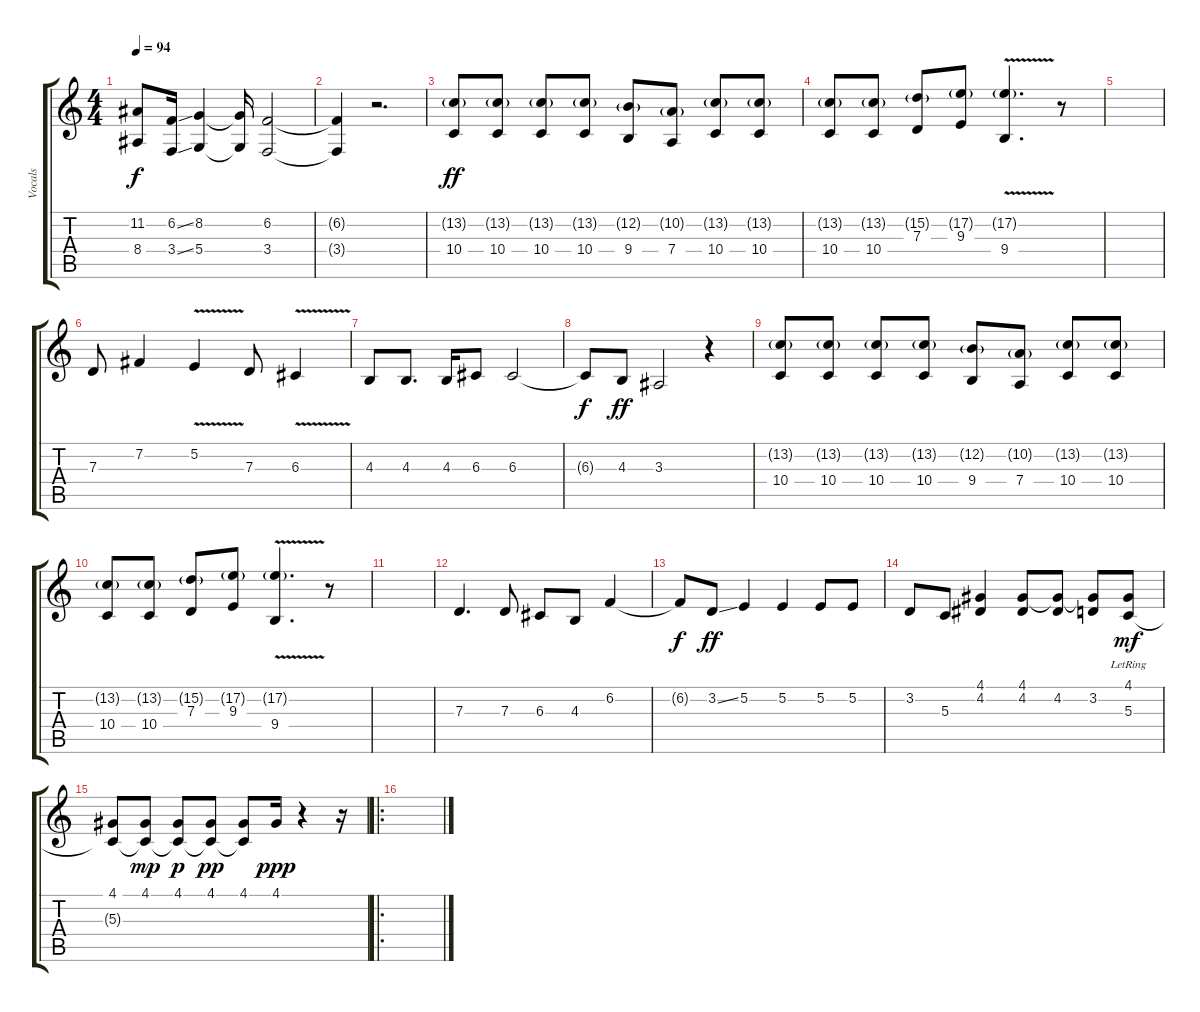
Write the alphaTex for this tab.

\track ("Vocals" "Vocals") {instrument synthvoice}
\staff {score tabs}
\tuning (E4 B3 G3 D3 A2 E2) {hide}
\ts (4 4)
\tempo 94
\clef g2
\ks c
(11.2{t} 8.4{t}).8{dy f} (6.2{ss} 3.4{ss}).16 (8.2 5.4).4 (8.2{t} 5.4{t}).16 (6.2 3.4).2 |
(6.2{t} 3.4{t}).4 r.2{d} |
(13.2{g} 10.4).8{dy ff} (13.2{g} 10.4).8 (13.2{g} 10.4).8 (13.2{g} 10.4).8 (12.2{g} 9.4).8 (10.2{g} 7.4).8 (13.2{g} 10.4).8 (13.2{g} 10.4).8 |
(13.2{g} 10.4).8 (13.2{g} 10.4).8 (15.2{g} 7.3).8 (17.2{g} 9.3).8 (17.2{v g} 9.4{v}).4{d} r.8 |
|
7.3.8 7.2.4 5.2{v}.4 7.3.8 6.3{v}.4 |
4.3.8 4.3.8{d} 4.3.16 6.3.8 6.3.2 |
6.3{t}.8{dy f} 4.3.8{dy ff} 3.3.2 r.4 |
(13.2{g} 10.4).8 (13.2{g} 10.4).8 (13.2{g} 10.4).8 (13.2{g} 10.4).8 (12.2{g} 9.4).8 (10.2{g} 7.4).8 (13.2{g} 10.4).8 (13.2{g} 10.4).8 |
(13.2{g} 10.4).8 (13.2{g} 10.4).8 (15.2{g} 7.3).8 (17.2{g} 9.3).8 (17.2{v g} 9.4{v}).4{d} r.8 |
|
7.3.4{d} 7.3.8 6.3.8 4.3.8 6.2.4 |
6.2{t}.8{dy f} 3.2{ss}.8{dy ff} 5.2.4 5.2.4 5.2.8 5.2.8 |
3.2.8 5.3.8 (4.1 4.2).4 (4.1 4.2).8 (4.1{t} 4.2).8 (4.1{t} 3.2).8 (4.1 5.3{lr}).8{dy mf} |
(4.1 5.3{t}).8 (4.1 5.3{t}).8{dy mp} (4.1 5.3{t}).8{dy p} (4.1 5.3{t}).8{dy pp} (4.1 5.3{t}).8 4.1.16{dy ppp} r.4 r.16 |
\ro
